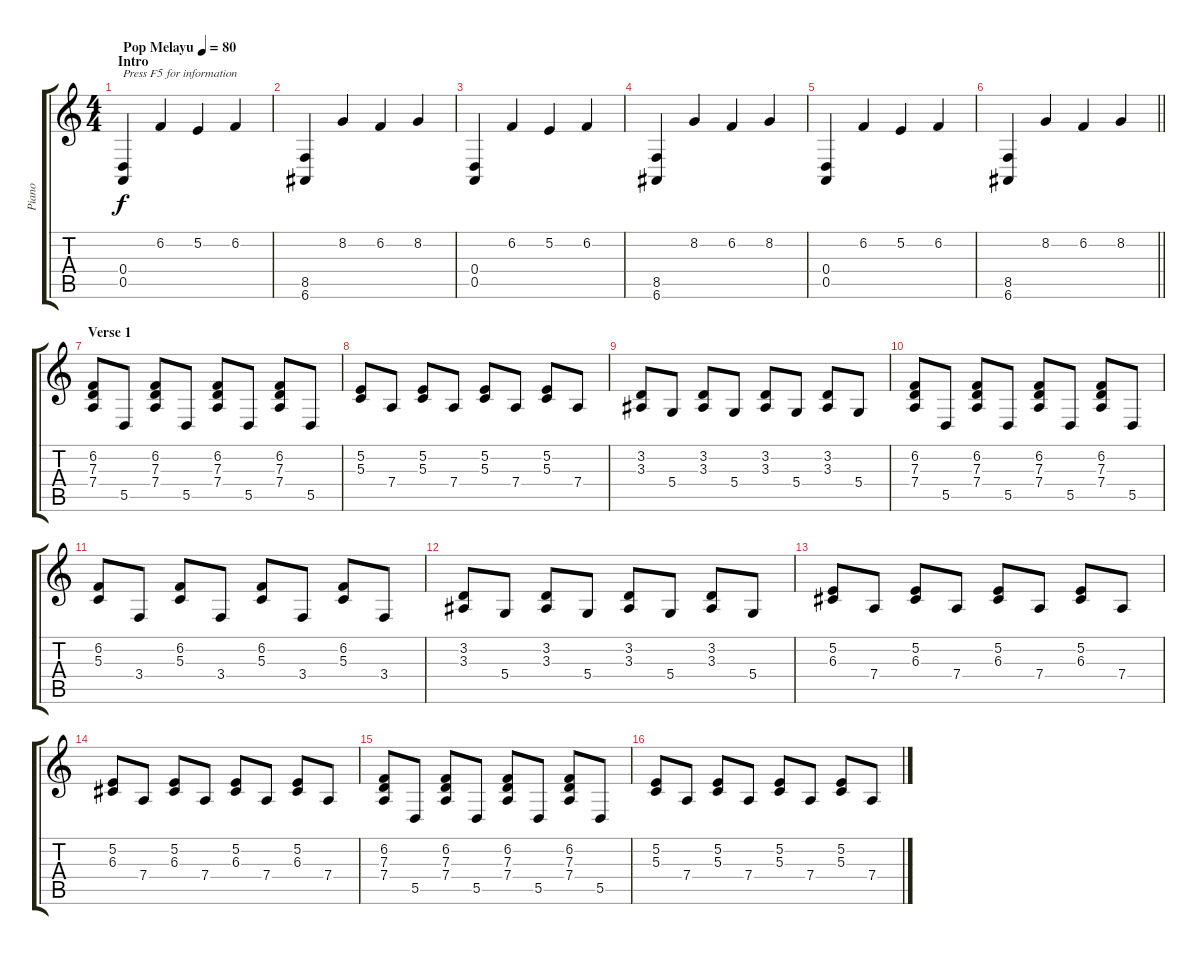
\track ("Piano" "Piano") {instrument acousticgrandpiano}
\staff {score tabs}
\tuning (E4 B3 G3 D3 A2 E2) {hide}
\ts (4 4)
\section ("" "Intro")
\tempo (80 "Pop Melayu")
\clef g2
\ks c
(0.4 0.5).4{txt "Press F5 for information" dy f instrument acousticgrandpiano} 6.2.4 5.2.4 6.2.4 |
(8.5 6.6).4 8.2.4 6.2.4 8.2.4 |
(0.4 0.5).4 6.2.4 5.2.4 6.2.4 |
(8.5 6.6).4 8.2.4 6.2.4 8.2.4 |
(0.4 0.5).4 6.2.4 5.2.4 6.2.4 |
\barLineRight lightlight
(8.5 6.6).4 8.2.4 6.2.4 8.2.4 |
\section ("" "Verse 1")
(6.2 7.3 7.4).8 5.5.8 (6.2 7.3 7.4).8 5.5.8 (6.2 7.3 7.4).8 5.5.8 (6.2 7.3 7.4).8 5.5.8 |
(5.2 5.3).8 7.4.8 (5.2 5.3).8 7.4.8 (5.2 5.3).8 7.4.8 (5.2 5.3).8 7.4.8 |
(3.2 3.3).8 5.4.8 (3.2 3.3).8 5.4.8 (3.2 3.3).8 5.4.8 (3.2 3.3).8 5.4.8 |
(6.2 7.3 7.4).8 5.5.8 (6.2 7.3 7.4).8 5.5.8 (6.2 7.3 7.4).8 5.5.8 (6.2 7.3 7.4).8 5.5.8 |
(6.2 5.3).8 3.4.8 (6.2 5.3).8 3.4.8 (6.2 5.3).8 3.4.8 (6.2 5.3).8 3.4.8 |
(3.2 3.3).8 5.4.8 (3.2 3.3).8 5.4.8 (3.2 3.3).8 5.4.8 (3.2 3.3).8 5.4.8 |
(5.2 6.3).8 7.4.8 (5.2 6.3).8 7.4.8 (5.2 6.3).8 7.4.8 (5.2 6.3).8 7.4.8 |
(5.2 6.3).8 7.4.8 (5.2 6.3).8 7.4.8 (5.2 6.3).8 7.4.8 (5.2 6.3).8 7.4.8 |
(6.2 7.3 7.4).8 5.5.8 (6.2 7.3 7.4).8 5.5.8 (6.2 7.3 7.4).8 5.5.8 (6.2 7.3 7.4).8 5.5.8 |
(5.2 5.3).8 7.4.8 (5.2 5.3).8 7.4.8 (5.2 5.3).8 7.4.8 (5.2 5.3).8 7.4.8
